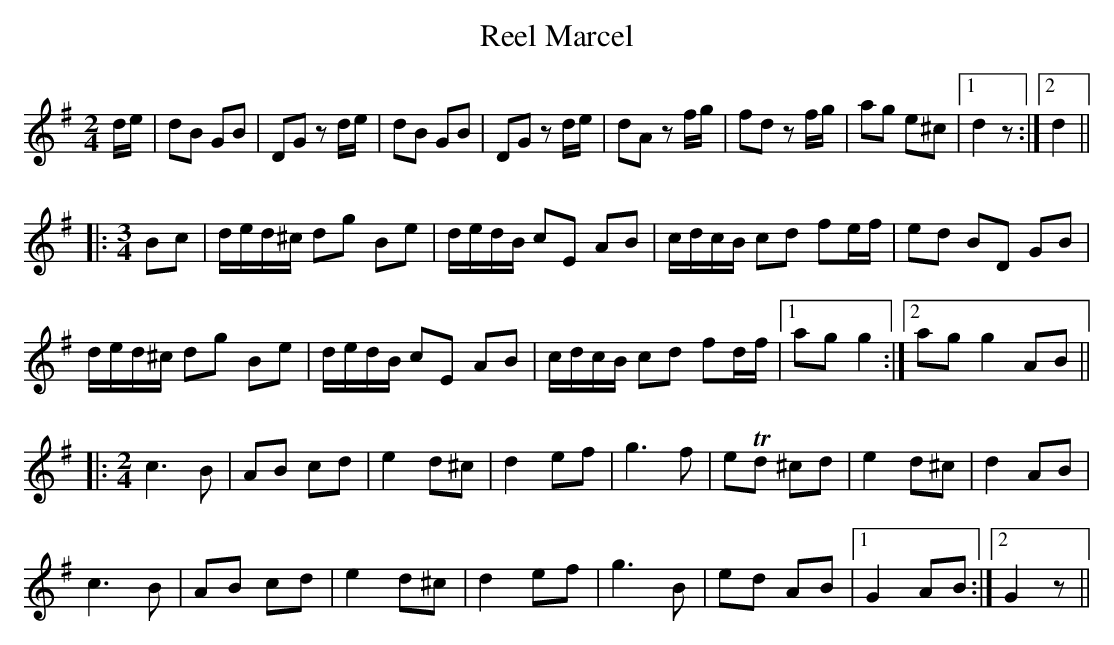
X:1
T:Reel Marcel
M:2/4
L:1/8
K:G
d/e/|dB GB|DG zd/e/|dB GB|DG zd/e/|dA zf/g/|fd zf/g/|ag e^c|1d2 z:|2 d2||
|:[M:3/4]Bc|d/e/d/^c/ dg Be|d/e/d/B/ cE AB|c/d/c/B/ cd fe/f/|ed BD GB|
d/e/d/^c/ dg Be|d/e/d/B/ cE AB|c/d/c/B/ cd fd/f/|1 ag g2:|2 ag g2 AB||
|:[M:2/4]c3B|AB cd |e2 d^c|d2 ef|g3f| eTd ^cd|e2 d^c|d2 AB|
c3B|AB cd|e2 d^c|d2 ef|g3B|ed AB|1 G2 AB:|2 G2z||
